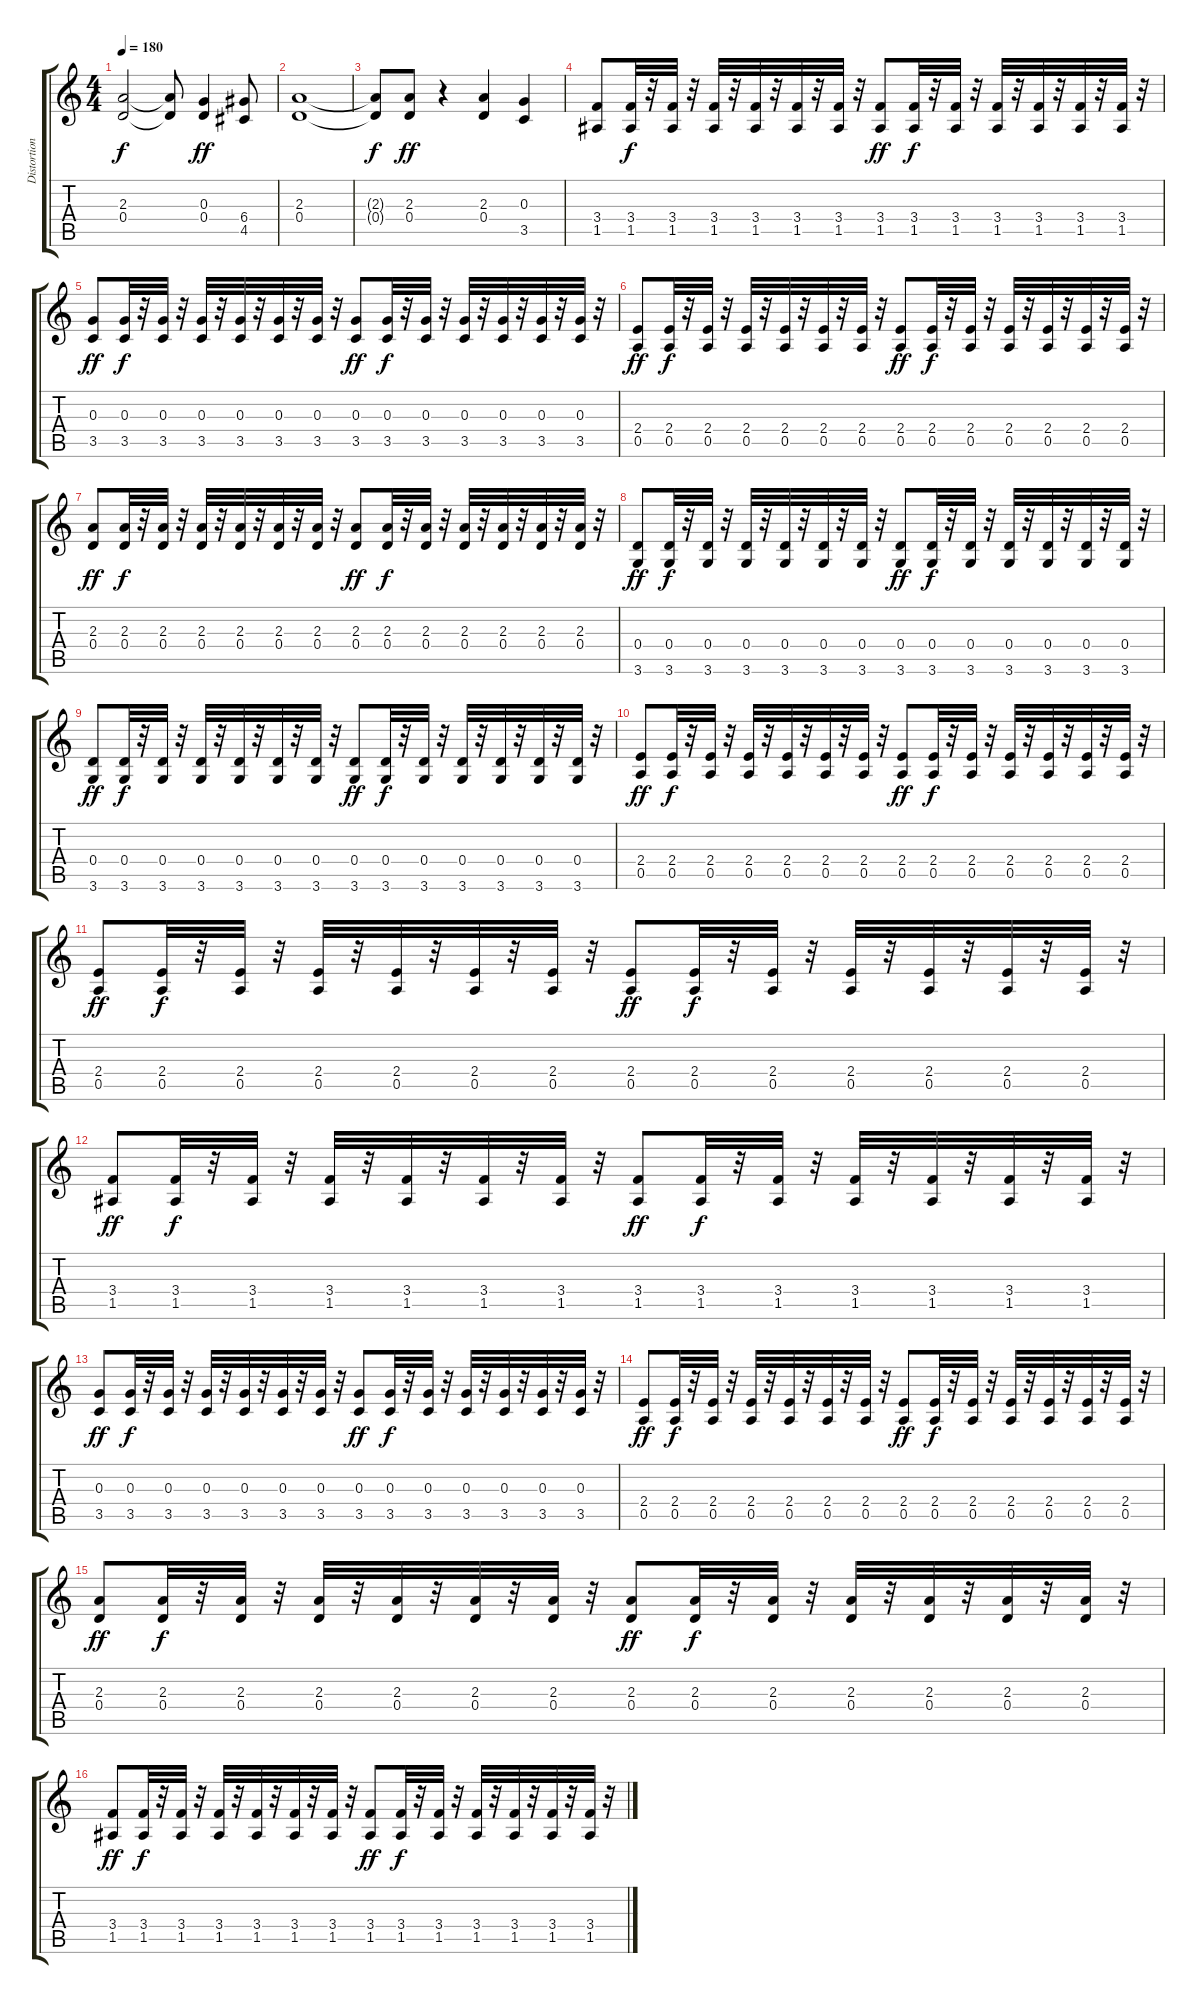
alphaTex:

\track ("Distortion Guitar 2" "Distortion") {instrument distortionguitar}
\staff {score tabs}
\tuning (E4 B3 G3 D3 A2 E2) {hide}
\ts (4 4)
\tempo 180
\clef g2
\ks c
(2.3{t} 0.4{t}).2{dy f} (2.3{t} 0.4{t}).8 (0.3 0.4).4{dy ff} (6.4 4.5).8 |
(2.3 0.4).1 |
(2.3{t} 0.4{t}).8{dy f} (2.3 0.4).8{dy ff} r.4 (2.3 0.4).4 (0.3 3.5).4 |
(3.4 1.5).8 (3.4 1.5).32{dy f} r.32 (3.4 1.5).32 r.32 (3.4 1.5).32 r.32 (3.4 1.5).32 r.32 (3.4 1.5).32 r.32 (3.4 1.5).32 r.32 (3.4 1.5).8{dy ff} (3.4 1.5).32{dy f} r.32 (3.4 1.5).32 r.32 (3.4 1.5).32 r.32 (3.4 1.5).32 r.32 (3.4 1.5).32 r.32 (3.4 1.5).32 r.32 |
(0.3 3.5).8{dy ff} (0.3 3.5).32{dy f} r.32 (0.3 3.5).32 r.32 (0.3 3.5).32 r.32 (0.3 3.5).32 r.32 (0.3 3.5).32 r.32 (0.3 3.5).32 r.32 (0.3 3.5).8{dy ff} (0.3 3.5).32{dy f} r.32 (0.3 3.5).32 r.32 (0.3 3.5).32 r.32 (0.3 3.5).32 r.32 (0.3 3.5).32 r.32 (0.3 3.5).32 r.32 |
(2.4 0.5).8{dy ff} (2.4 0.5).32{dy f} r.32 (2.4 0.5).32 r.32 (2.4 0.5).32 r.32 (2.4 0.5).32 r.32 (2.4 0.5).32 r.32 (2.4 0.5).32 r.32 (2.4 0.5).8{dy ff} (2.4 0.5).32{dy f} r.32 (2.4 0.5).32 r.32 (2.4 0.5).32 r.32 (2.4 0.5).32 r.32 (2.4 0.5).32 r.32 (2.4 0.5).32 r.32 |
(2.3 0.4).8{dy ff} (2.3 0.4).32{dy f} r.32 (2.3 0.4).32 r.32 (2.3 0.4).32 r.32 (2.3 0.4).32 r.32 (2.3 0.4).32 r.32 (2.3 0.4).32 r.32 (2.3 0.4).8{dy ff} (2.3 0.4).32{dy f} r.32 (2.3 0.4).32 r.32 (2.3 0.4).32 r.32 (2.3 0.4).32 r.32 (2.3 0.4).32 r.32 (2.3 0.4).32 r.32 |
(0.4 3.6).8{dy ff} (0.4 3.6).32{dy f} r.32 (0.4 3.6).32 r.32 (0.4 3.6).32 r.32 (0.4 3.6).32 r.32 (0.4 3.6).32 r.32 (0.4 3.6).32 r.32 (0.4 3.6).8{dy ff} (0.4 3.6).32{dy f} r.32 (0.4 3.6).32 r.32 (0.4 3.6).32 r.32 (0.4 3.6).32 r.32 (0.4 3.6).32 r.32 (0.4 3.6).32 r.32 |
(0.4 3.6).8{dy ff} (0.4 3.6).32{dy f} r.32 (0.4 3.6).32 r.32 (0.4 3.6).32 r.32 (0.4 3.6).32 r.32 (0.4 3.6).32 r.32 (0.4 3.6).32 r.32 (0.4 3.6).8{dy ff} (0.4 3.6).32{dy f} r.32 (0.4 3.6).32 r.32 (0.4 3.6).32 r.32 (0.4 3.6).32 r.32 (0.4 3.6).32 r.32 (0.4 3.6).32 r.32 |
(2.4 0.5).8{dy ff} (2.4 0.5).32{dy f} r.32 (2.4 0.5).32 r.32 (2.4 0.5).32 r.32 (2.4 0.5).32 r.32 (2.4 0.5).32 r.32 (2.4 0.5).32 r.32 (2.4 0.5).8{dy ff} (2.4 0.5).32{dy f} r.32 (2.4 0.5).32 r.32 (2.4 0.5).32 r.32 (2.4 0.5).32 r.32 (2.4 0.5).32 r.32 (2.4 0.5).32 r.32 |
(2.4 0.5).8{dy ff} (2.4 0.5).32{dy f} r.32 (2.4 0.5).32 r.32 (2.4 0.5).32 r.32 (2.4 0.5).32 r.32 (2.4 0.5).32 r.32 (2.4 0.5).32 r.32 (2.4 0.5).8{dy ff} (2.4 0.5).32{dy f} r.32 (2.4 0.5).32 r.32 (2.4 0.5).32 r.32 (2.4 0.5).32 r.32 (2.4 0.5).32 r.32 (2.4 0.5).32 r.32 |
(3.4 1.5).8{dy ff} (3.4 1.5).32{dy f} r.32 (3.4 1.5).32 r.32 (3.4 1.5).32 r.32 (3.4 1.5).32 r.32 (3.4 1.5).32 r.32 (3.4 1.5).32 r.32 (3.4 1.5).8{dy ff} (3.4 1.5).32{dy f} r.32 (3.4 1.5).32 r.32 (3.4 1.5).32 r.32 (3.4 1.5).32 r.32 (3.4 1.5).32 r.32 (3.4 1.5).32 r.32 |
(0.3 3.5).8{dy ff} (0.3 3.5).32{dy f} r.32 (0.3 3.5).32 r.32 (0.3 3.5).32 r.32 (0.3 3.5).32 r.32 (0.3 3.5).32 r.32 (0.3 3.5).32 r.32 (0.3 3.5).8{dy ff} (0.3 3.5).32{dy f} r.32 (0.3 3.5).32 r.32 (0.3 3.5).32 r.32 (0.3 3.5).32 r.32 (0.3 3.5).32 r.32 (0.3 3.5).32 r.32 |
(2.4 0.5).8{dy ff} (2.4 0.5).32{dy f} r.32 (2.4 0.5).32 r.32 (2.4 0.5).32 r.32 (2.4 0.5).32 r.32 (2.4 0.5).32 r.32 (2.4 0.5).32 r.32 (2.4 0.5).8{dy ff} (2.4 0.5).32{dy f} r.32 (2.4 0.5).32 r.32 (2.4 0.5).32 r.32 (2.4 0.5).32 r.32 (2.4 0.5).32 r.32 (2.4 0.5).32 r.32 |
(2.3 0.4).8{dy ff} (2.3 0.4).32{dy f} r.32 (2.3 0.4).32 r.32 (2.3 0.4).32 r.32 (2.3 0.4).32 r.32 (2.3 0.4).32 r.32 (2.3 0.4).32 r.32 (2.3 0.4).8{dy ff} (2.3 0.4).32{dy f} r.32 (2.3 0.4).32 r.32 (2.3 0.4).32 r.32 (2.3 0.4).32 r.32 (2.3 0.4).32 r.32 (2.3 0.4).32 r.32 |
(3.4 1.5).8{dy ff} (3.4 1.5).32{dy f} r.32 (3.4 1.5).32 r.32 (3.4 1.5).32 r.32 (3.4 1.5).32 r.32 (3.4 1.5).32 r.32 (3.4 1.5).32 r.32 (3.4 1.5).8{dy ff} (3.4 1.5).32{dy f} r.32 (3.4 1.5).32 r.32 (3.4 1.5).32 r.32 (3.4 1.5).32 r.32 (3.4 1.5).32 r.32 (3.4 1.5).32 r.32
